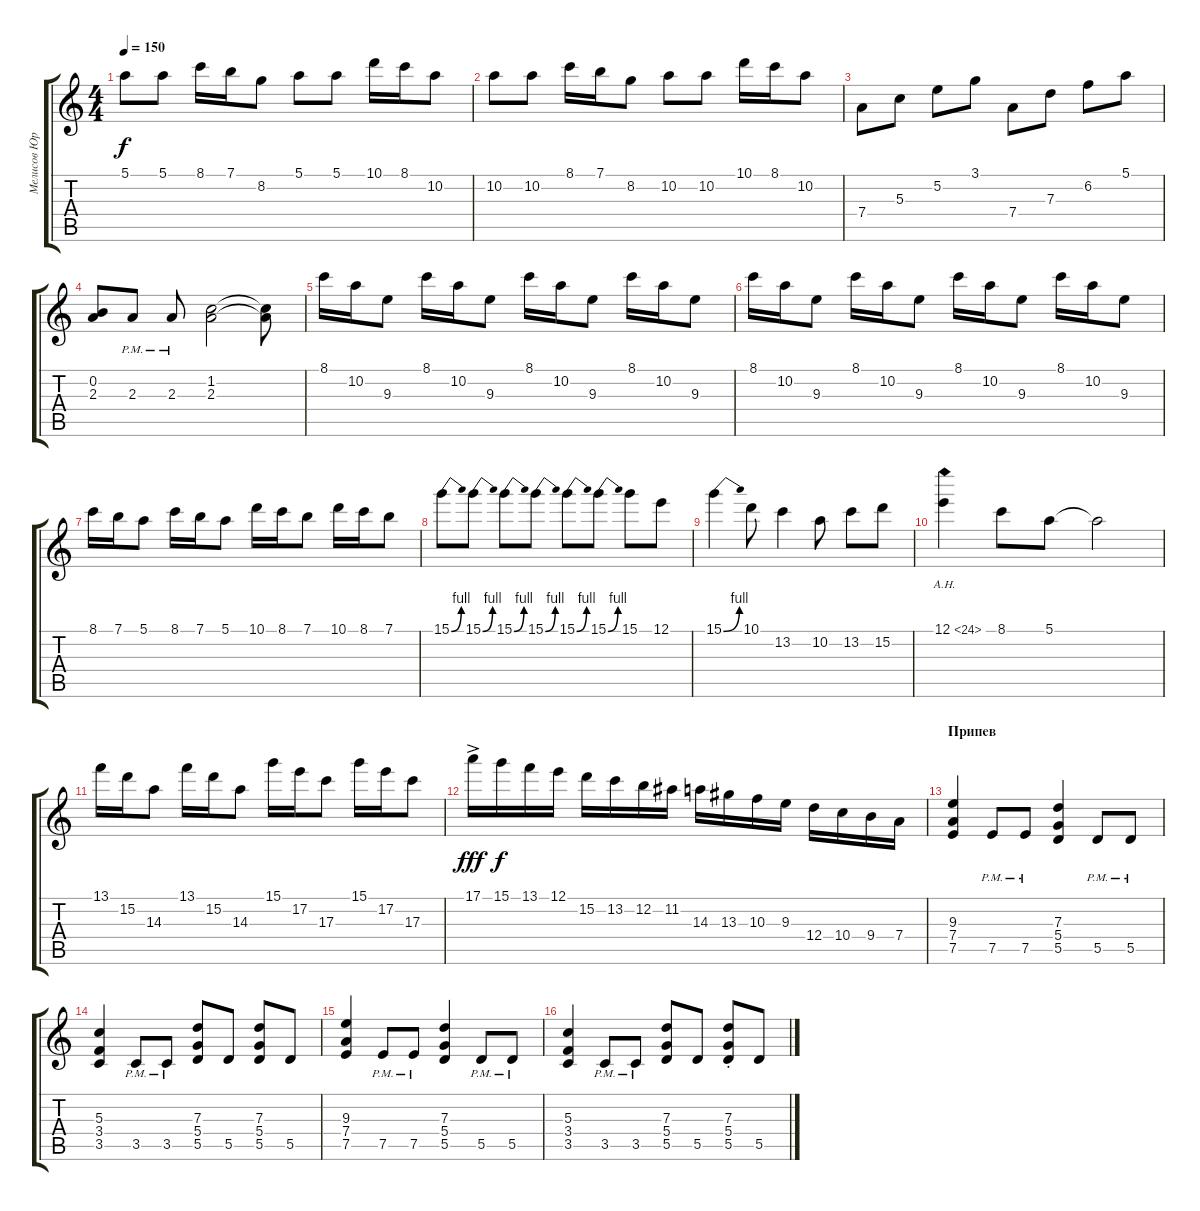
\track ("Мелисов Юрий" "Мелисов Юр") {instrument distortionguitar}
\staff {score tabs}
\tuning (E4 B3 G3 D3 A2 E2) {hide}
\ts (4 4)
\tempo 150
\clef g2
\ks c
5.1.8{dy f} 5.1.8 8.1.16 7.1.16 8.2.8 5.1.8 5.1.8 10.1.16 8.1.16 10.2.8 |
10.2.8 10.2.8 8.1.16 7.1.16 8.2.8 10.2.8 10.2.8 10.1.16 8.1.16 10.2.8 |
7.4.8 5.3.8 5.2.8 3.1.8 7.4.8 7.3.8 6.2.8 5.1.8 |
(0.2 2.3).8 2.3{pm}.8 2.3{pm}.8 (1.2 2.3).2 (1.2{t} 2.3{t}).8 |
8.1.16 10.2.16 9.3.8 8.1.16 10.2.16 9.3.8 8.1.16 10.2.16 9.3.8 8.1.16 10.2.16 9.3.8 |
8.1.16 10.2.16 9.3.8 8.1.16 10.2.16 9.3.8 8.1.16 10.2.16 9.3.8 8.1.16 10.2.16 9.3.8 |
8.1.16 7.1.16 5.1.8 8.1.16 7.1.16 5.1.8 10.1.16 8.1.16 7.1.8 10.1.16 8.1.16 7.1.8 |
15.1{be (bend 0 0 60 4)}.8 15.1{be (bend 0 0 60 4)}.8 15.1{be (bend 0 0 60 4)}.8 15.1{be (bend 0 0 60 4)}.8 15.1{be (bend 0 0 60 4)}.8 15.1{be (bend 0 0 60 4)}.8 15.1.8 12.1.8 |
15.1{be (bend 0 0 60 4)}.4 10.1.8 13.2.4 10.2.8 13.2.8 15.2.8 |
12.1{ah 12}.4 8.1.8 5.1.8 5.1{t}.2 |
13.1.16 15.2.16 14.3.8 13.1.16 15.2.16 14.3.8 15.1.16 17.2.16 17.3.8 15.1.16 17.2.16 17.3.8 |
17.1{ac}.16{dy fff} 15.1.16{dy f} 13.1.16 12.1.16 15.2.16 13.2.16 12.2.16 11.2.16 14.3.16 13.3.16 10.3.16 9.3.16 12.4.16 10.4.16 9.4.16 7.4.16 |
\section ("" "Припев")
(9.3 7.4 7.5).4 7.5{pm}.8 7.5{pm}.8 (7.3 5.4 5.5).4 5.5{pm}.8 5.5{pm}.8 |
(5.3 3.4 3.5).4 3.5{pm}.8 3.5{pm}.8 (7.3 5.4 5.5).8 5.5.8 (7.3 5.4 5.5).8 5.5.8 |
(9.3 7.4 7.5).4 7.5{pm}.8 7.5{pm}.8 (7.3 5.4 5.5).4 5.5{pm}.8 5.5{pm}.8 |
(5.3 3.4 3.5).4 3.5{pm}.8 3.5{pm}.8 (7.3 5.4 5.5).8 5.5.8 (7.3 5.4 5.5{st}).8 5.5.8
